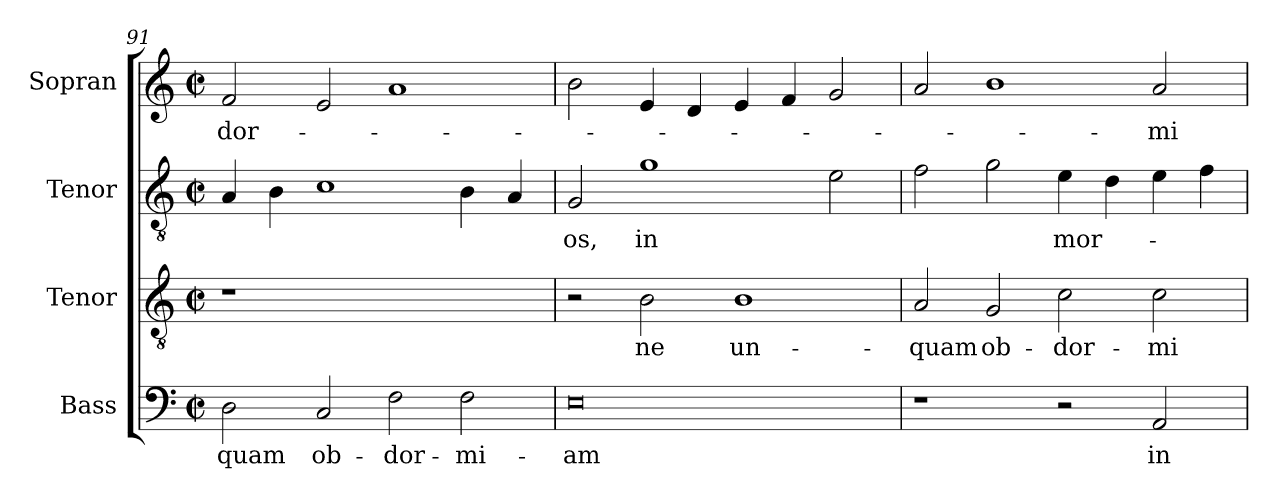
**kern	**text	**kern	**text	**kern	**text	**kern	**text
*part4	*part4	*part3	*part3	*part2	*part2	*part1	*part1
*staff4	*staff4	*staff3	*staff3	*staff2	*staff2	*staff1	*staff1
*I"Bass	*	*I"Tenor	*	*I"Tenor	*	*I"Sopran	*
*	*	*I'Tenor	*	*	*	*	*
*clefF4	*	*clefGv2	*	*clefGv2	*	*clefG2	*
*	*	*ITrd7c12	*	*ITrd7c12	*	*	*
*k[]	*	*k[]	*	*k[]	*	*k[]	*
*M2/2	*	*M2/2	*	*M2/2	*	*M2/2	*
*met(c|)	*	*met(c|)	*	*met(c|)	*	*met(c|)	*
=91	=91	=91	=91	=91	=91	=91	=91
!	!LO:LY:b:color=#000000	!LO:N:vis=1	!	!	!	!	!
!	!	!	!	!	!	!	!LO:LY:b:color=#000000
2Di\	-quam	1r	.	4AAi/	.	2fi/	-dor-
.	.	.	.	4BBi\	.	.	.
!	!LO:LY:b:color=#000000	!	!	!	!	!	!
2Ci/	ob-	.	.	1Ci	.	2ei/	.
!	!LO:LY:b:color=#000000	!	!	!	!	!	!
2Fi\	-dor-	1ryy	.	.	.	1ai	.
!	!LO:LY:b:color=#000000	!	!	!	!	!	!
2Fi\	-mi-	.	.	4BBi\	.	.	.
.	.	.	.	4AAi/	.	.	.
=92	=92	=92	=92	=92	=92	=92	=92
!	!LO:LY:b:color=#000000	!	!	!	!	!	!
!	!	!	!	!	!LO:LY:b:color=#000000	!	!
0Ei	-am	2r	.	2GGi/	-os,	2bi\	.
!	!	!	!LO:LY:b:color=#000000	!	!	!	!
!	!	!	!	!	!LO:LY:b:color=#000000	!	!
.	.	2BBi\	ne	1Gi	in	4ei/	.
.	.	.	.	.	.	4di/	.
!	!	!	!LO:LY:b:color=#000000	!	!	!	!
.	.	1BBi	un-	.	.	4ei/	.
.	.	.	.	.	.	4fi/	.
.	.	.	.	2Ei\	.	2gi/	.
=93	=93	=93	=93	=93	=93	=93	=93
!	!	!	!LO:LY:b:color=#000000	!	!	!	!
1r	.	2AAi/	-quam	2Fi\	.	2ai/	.
!	!	!	!LO:LY:b:color=#000000	!	!	!	!
.	.	2GGi/	ob-	2Gi\	.	1bi	.
!	!	!	!LO:LY:b:color=#000000	!	!	!	!
!	!	!	!	!	!LO:LY:b:color=#000000	!	!
2r	.	2Ci\	-dor-	4Ei\	mor-	.	.
.	.	.	.	4Di\	.	.	.
!	!LO:LY:b:color=#000000	!	!	!	!	!	!
!	!	!	!LO:LY:b:color=#000000	!	!	!	!
!	!	!	!	!	!	!	!LO:LY:b:color=#000000
2AAi/	in	2Ci\	-mi-	4Ei\	.	2ai/	-mi-
.	.	.	.	4Fi\	.	.	.
=	=	=	=	=	=	=	=
*-	*-	*-	*-	*-	*-	*-	*-
